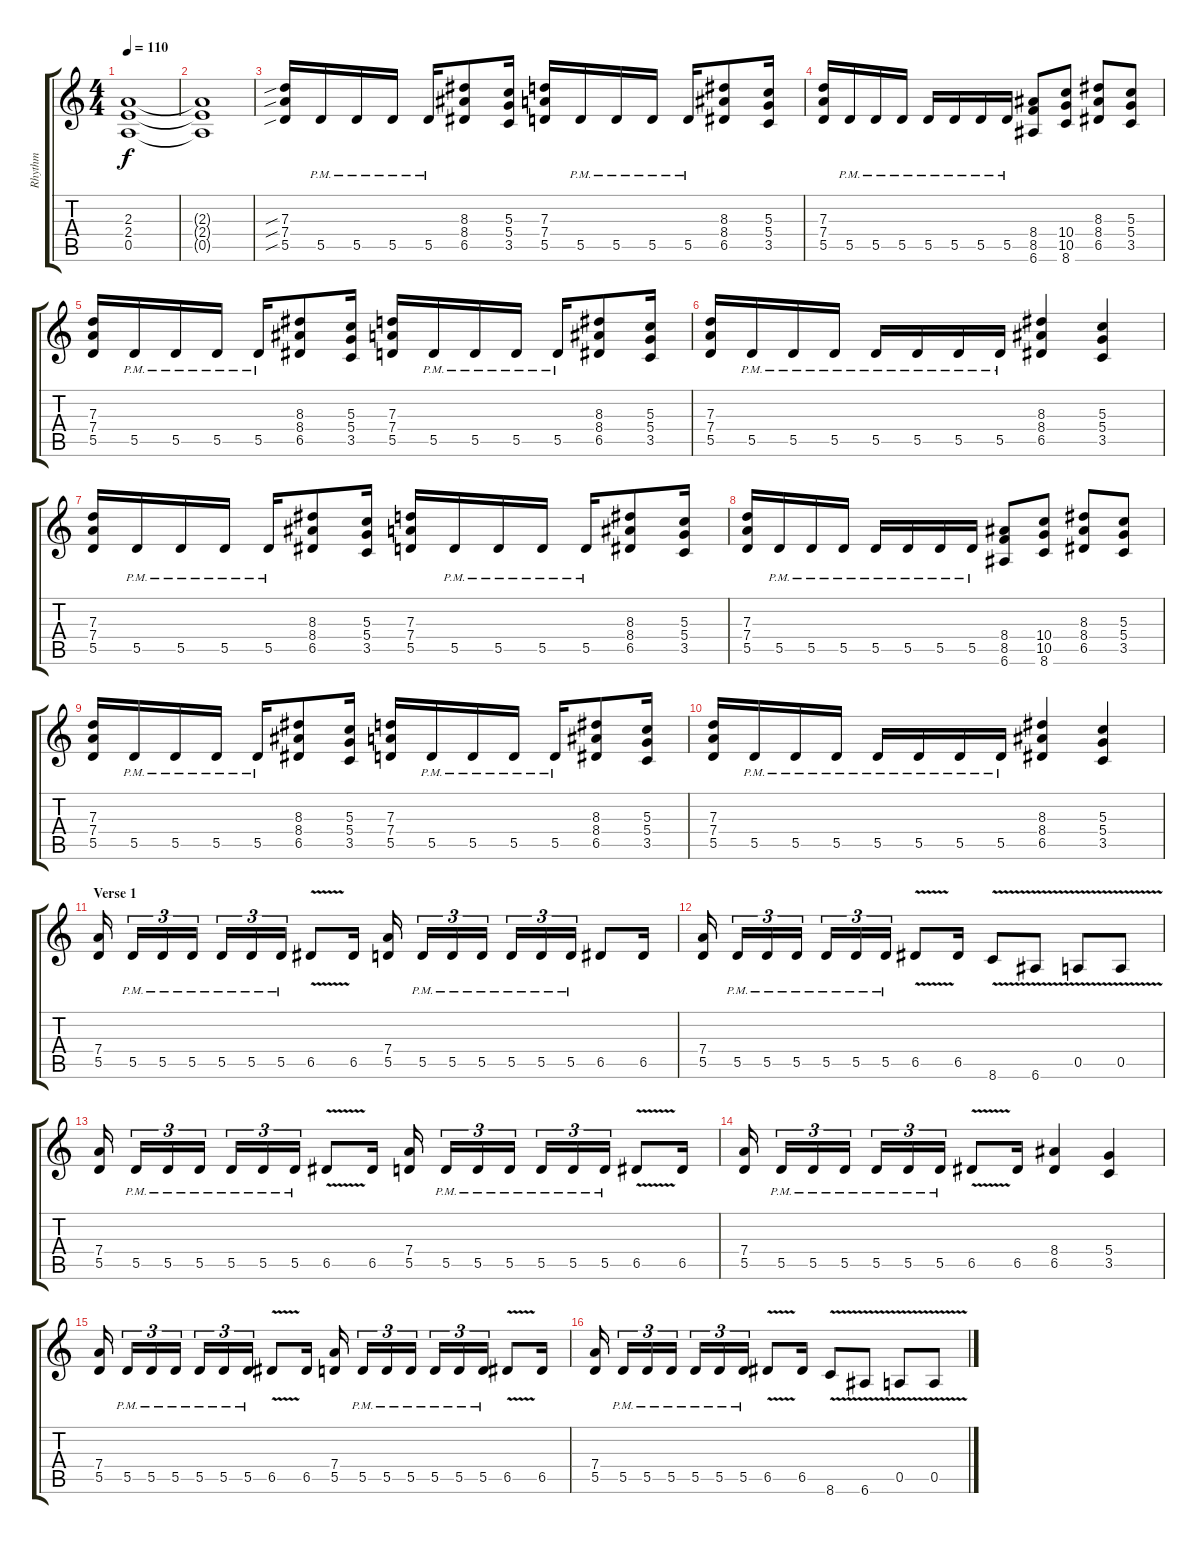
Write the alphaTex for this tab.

\track ("Rhythm" "Rhythm") {instrument distortionguitar}
\staff {score tabs}
\tuning (E4 B3 G3 D3 A2 E2) {hide}
\ts (4 4)
\tempo 110
\clef g2
\ks c
(2.3{t} 2.4{t} 0.5{t}).1{dy f} |
(2.3{t} 2.4{t} 0.5{t}).1 |
(7.3{sib} 7.4{sib} 5.5{sib}).16 5.5{pm}.16 5.5{pm}.16 5.5{pm}.16 5.5{pm}.16 (8.3 8.4 6.5).8 (5.3 5.4 3.5).16 (7.3 7.4 5.5).16 5.5{pm}.16 5.5{pm}.16 5.5{pm}.16 5.5{pm}.16 (8.3 8.4 6.5).8 (5.3 5.4 3.5).16 |
(7.3 7.4 5.5).16 5.5{pm}.16 5.5{pm}.16 5.5{pm}.16 5.5{pm}.16 5.5{pm}.16 5.5{pm}.16 5.5{pm}.16 (8.4 8.5 6.6).8 (10.4 10.5 8.6).8 (8.3 8.4 6.5).8 (5.3 5.4 3.5).8 |
(7.3 7.4 5.5).16 5.5{pm}.16 5.5{pm}.16 5.5{pm}.16 5.5{pm}.16 (8.3 8.4 6.5).8 (5.3 5.4 3.5).16 (7.3 7.4 5.5).16 5.5{pm}.16 5.5{pm}.16 5.5{pm}.16 5.5{pm}.16 (8.3 8.4 6.5).8 (5.3 5.4 3.5).16 |
(7.3 7.4 5.5).16 5.5{pm}.16 5.5{pm}.16 5.5{pm}.16 5.5{pm}.16 5.5{pm}.16 5.5{pm}.16 5.5{pm}.16 (8.3 8.4 6.5).4 (5.3 5.4 3.5).4 |
(7.3 7.4 5.5).16 5.5{pm}.16 5.5{pm}.16 5.5{pm}.16 5.5{pm}.16 (8.3 8.4 6.5).8 (5.3 5.4 3.5).16 (7.3 7.4 5.5).16 5.5{pm}.16 5.5{pm}.16 5.5{pm}.16 5.5{pm}.16 (8.3 8.4 6.5).8 (5.3 5.4 3.5).16 |
(7.3 7.4 5.5).16 5.5{pm}.16 5.5{pm}.16 5.5{pm}.16 5.5{pm}.16 5.5{pm}.16 5.5{pm}.16 5.5{pm}.16 (8.4 8.5 6.6).8 (10.4 10.5 8.6).8 (8.3 8.4 6.5).8 (5.3 5.4 3.5).8 |
(7.3 7.4 5.5).16 5.5{pm}.16 5.5{pm}.16 5.5{pm}.16 5.5{pm}.16 (8.3 8.4 6.5).8 (5.3 5.4 3.5).16 (7.3 7.4 5.5).16 5.5{pm}.16 5.5{pm}.16 5.5{pm}.16 5.5{pm}.16 (8.3 8.4 6.5).8 (5.3 5.4 3.5).16 |
(7.3 7.4 5.5).16 5.5{pm}.16 5.5{pm}.16 5.5{pm}.16 5.5{pm}.16 5.5{pm}.16 5.5{pm}.16 5.5{pm}.16 (8.3 8.4 6.5).4 (5.3 5.4 3.5).4 |
\section ("" "Verse 1")
(7.4 5.5).16 5.5{pm}.16{tu (3 2)} 5.5{pm}.16{tu (3 2)} 5.5{pm}.16{tu (3 2)} 5.5{pm}.16{tu (3 2)} 5.5{pm}.16{tu (3 2)} 5.5{pm}.16{tu (3 2)} 6.5{v}.8 6.5.16 (7.4 5.5).16 5.5{pm}.16{tu (3 2)} 5.5{pm}.16{tu (3 2)} 5.5{pm}.16{tu (3 2)} 5.5{pm}.16{tu (3 2)} 5.5{pm}.16{tu (3 2)} 5.5{pm}.16{tu (3 2)} 6.5.8 6.5.16 |
(7.4 5.5).16 5.5{pm}.16{tu (3 2)} 5.5{pm}.16{tu (3 2)} 5.5{pm}.16{tu (3 2)} 5.5{pm}.16{tu (3 2)} 5.5{pm}.16{tu (3 2)} 5.5{pm}.16{tu (3 2)} 6.5{v}.8 6.5.16 8.6{v}.8 6.6{v}.8 0.5{v}.8 0.5{v}.8 |
(7.4 5.5).16 5.5{pm}.16{tu (3 2)} 5.5{pm}.16{tu (3 2)} 5.5{pm}.16{tu (3 2)} 5.5{pm}.16{tu (3 2)} 5.5{pm}.16{tu (3 2)} 5.5{pm}.16{tu (3 2)} 6.5{v}.8 6.5.16 (7.4 5.5).16 5.5{pm}.16{tu (3 2)} 5.5{pm}.16{tu (3 2)} 5.5{pm}.16{tu (3 2)} 5.5{pm}.16{tu (3 2)} 5.5{pm}.16{tu (3 2)} 5.5{pm}.16{tu (3 2)} 6.5{v}.8 6.5.16 |
(7.4 5.5).16 5.5{pm}.16{tu (3 2)} 5.5{pm}.16{tu (3 2)} 5.5{pm}.16{tu (3 2)} 5.5{pm}.16{tu (3 2)} 5.5{pm}.16{tu (3 2)} 5.5{pm}.16{tu (3 2)} 6.5{v}.8 6.5.16 (8.4 6.5).4 (5.4 3.5).4 |
(7.4 5.5).16 5.5{pm}.16{tu (3 2)} 5.5{pm}.16{tu (3 2)} 5.5{pm}.16{tu (3 2)} 5.5{pm}.16{tu (3 2)} 5.5{pm}.16{tu (3 2)} 5.5{pm}.16{tu (3 2)} 6.5{v}.8 6.5.16 (7.4 5.5).16 5.5{pm}.16{tu (3 2)} 5.5{pm}.16{tu (3 2)} 5.5{pm}.16{tu (3 2)} 5.5{pm}.16{tu (3 2)} 5.5{pm}.16{tu (3 2)} 5.5{pm}.16{tu (3 2)} 6.5{v}.8 6.5.16 |
(7.4 5.5).16 5.5{pm}.16{tu (3 2)} 5.5{pm}.16{tu (3 2)} 5.5{pm}.16{tu (3 2)} 5.5{pm}.16{tu (3 2)} 5.5{pm}.16{tu (3 2)} 5.5{pm}.16{tu (3 2)} 6.5{v}.8 6.5.16 8.6{v}.8 6.6{v}.8 0.5{v}.8 0.5{v}.8
